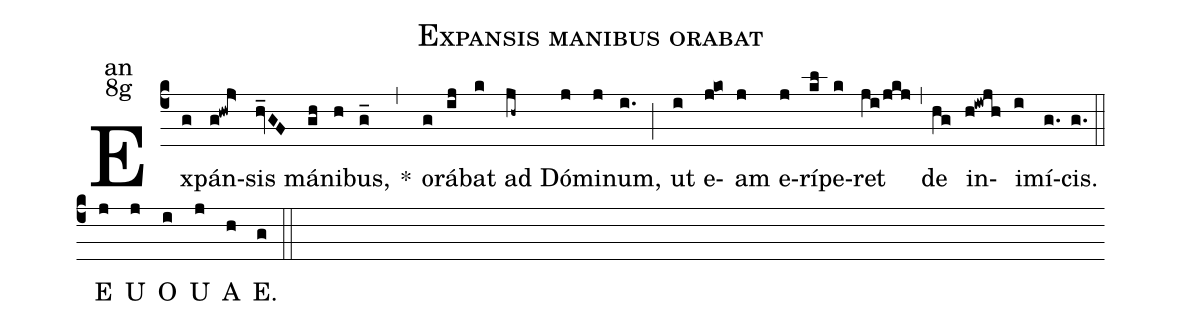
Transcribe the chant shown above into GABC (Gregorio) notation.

name:Expansis manibus orabat;
office-part:an;
mode:8g;
%%
(c4) Ex(g)pán(g!hwj>)sis(hv_GF) má(gh)ni(h)bus,(g_)
<sp>*</sp>(,)
o(g)rá(ij)bat(k) ad(jh~) Dó(j)mi(j)num,(i.) (;)
ut(i) e(j@ko)am(j) e(j)rí(kl)pe(k)ret(ji/jkj) (,)
de(hg) in(h!iwjh)i(i)mí(g.)cis.(g.) (::)
<eu>E(j) U(j) O(i) U(j) A(h) E.(g) </eu>(::)
